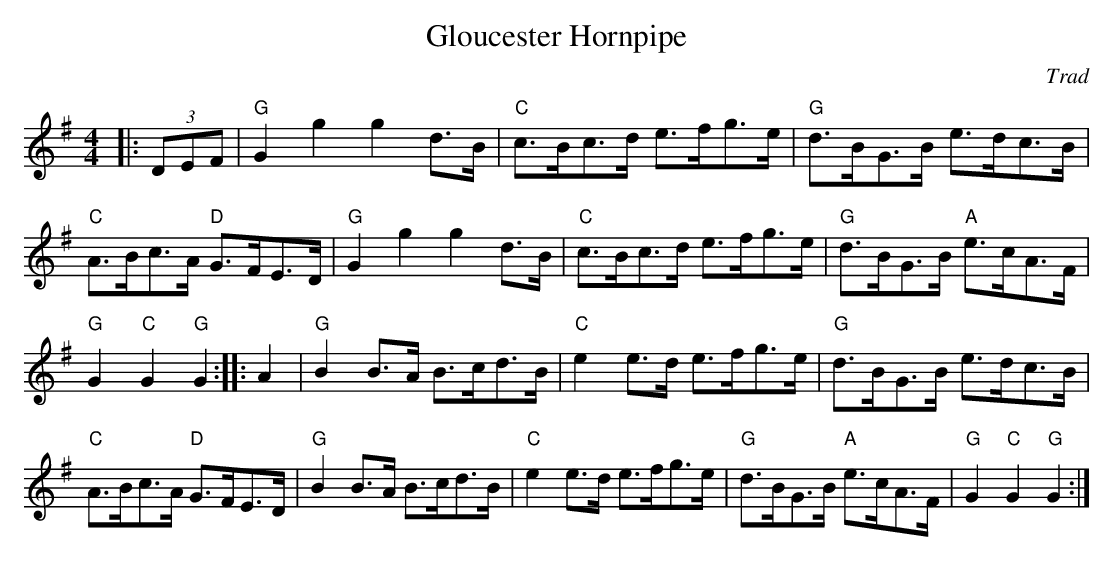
X:1
T:Gloucester Hornpipe
C:Trad
M:4/4
L:1/8
E:8
K:G
|:(3DEF|"G"G2 g2 g2 d>B|"C"c>Bc>d e>fg>e|"G"d>BG>B e>dc>B|"C"A>Bc>A "D"G>FE>D|\
"G"G2 g2 g2 d>B|"C"c>Bc>d e>fg>e|"G"d>BG>B "A"e>cA>F|"G"G2 "C"G2 "G"G2::\
A2|"G"B2 B>A B>cd>B|"C"e2 e>d e>fg>e|"G"d>BG>B e>dc>B|"C"A>Bc>A "D"G>FE>D|\
"G"B2 B>A B>cd>B|"C"e2 e>d e>fg>e|"G"d>BG>B "A"e>cA>F|"G"G2 "C"G2 "G"G2:|**
